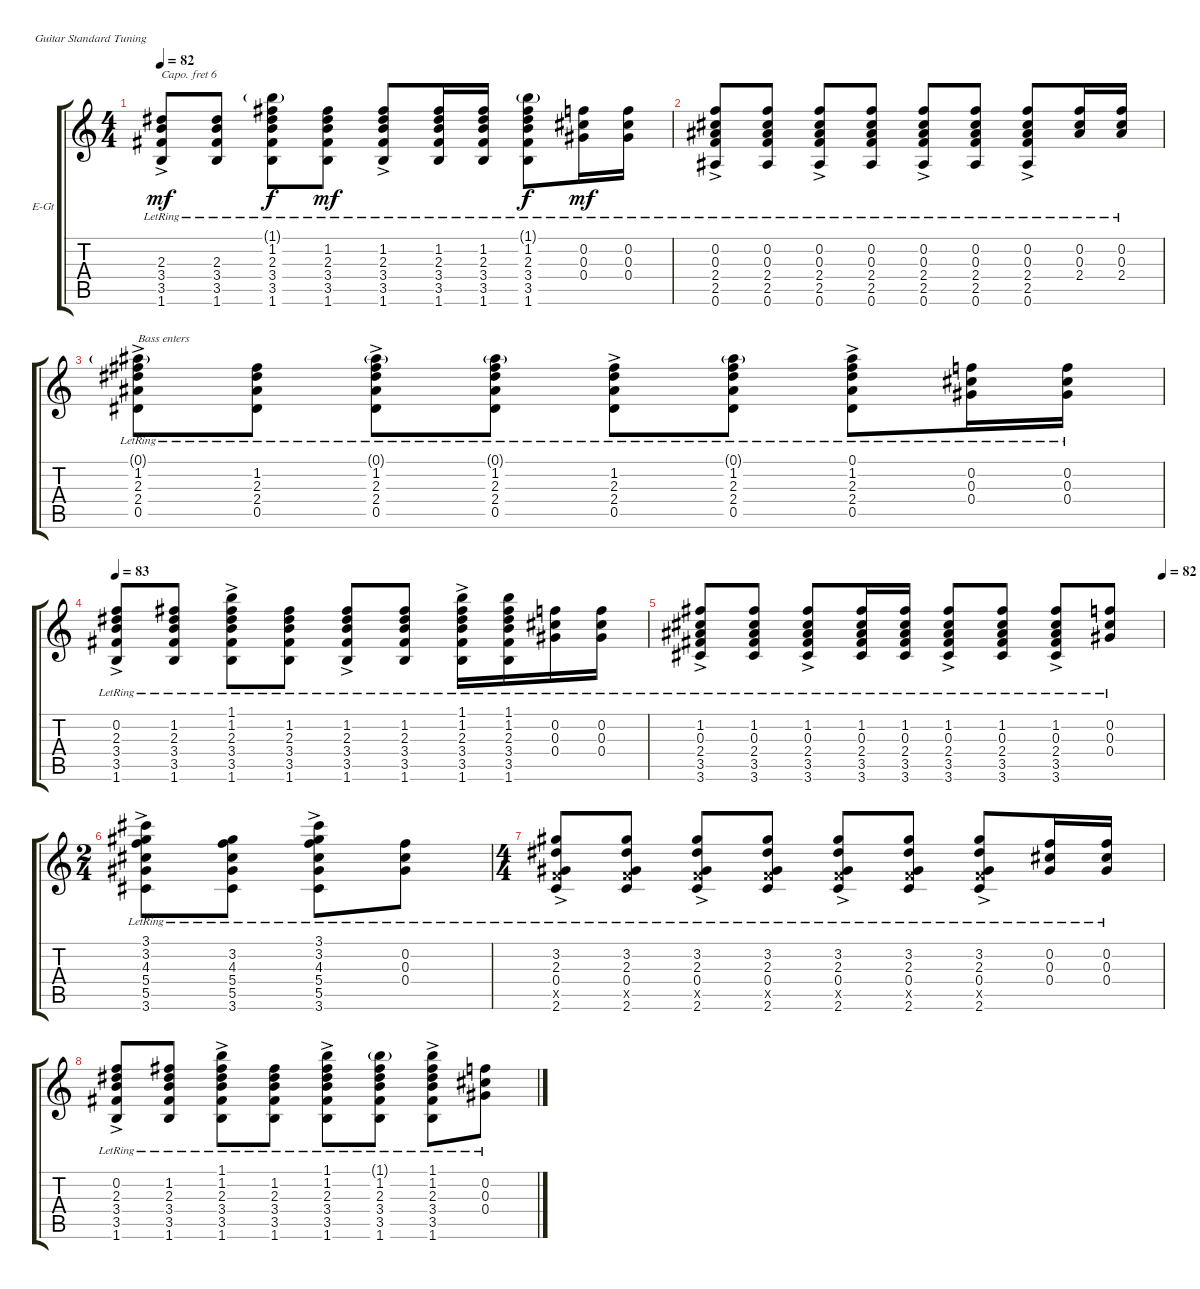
\defaultSystemsLayout 4
\bracketExtendMode groupsimilarinstruments
\firstSystemTrackNameOrientation horizontal
\otherSystemsTrackNameOrientation horizontal
\track ("Gtr. 1 (clean)" "E-Gt") {instrument electricguitarclean}
\staff {score tabs}
\capo 6
\tuning (E4 B3 G3 D3 A2 E2)
\ts (4 4)
\tempo 82
\clef g2
\ks c
(1.6{ac lr} 3.5{lr} 3.4{lr} 2.3{lr}).8{dy mf} (1.6{lr} 3.5{lr} 3.4{lr} 2.3{lr}).8 (1.6{lr} 3.5{lr} 3.4{lr} 2.3{lr} 1.2 1.1{g}).8{dy f} (1.6{lr} 3.5{lr} 3.4{lr} 2.3{lr} 1.2).8{dy mf} (1.6{ac lr} 3.5{lr} 3.4{lr} 2.3{lr} 1.2).8 (1.6{lr} 3.5{lr} 3.4{lr} 2.3{lr} 1.2).16 (1.6{lr} 3.5{lr} 3.4{lr} 2.3{lr} 1.2).16 (1.6{lr} 3.5{lr} 3.4{lr} 2.3{lr} 1.2 1.1{g}).8{dy f} (0.4{lr} 0.3{lr} 0.2).16{dy mf} (0.4{lr} 0.3{lr} 0.2).16 |
(2.5{lr} 2.4{lr} 0.3{lr} 0.6{ac lr} 0.2{lr}).8 (0.6{lr} 2.5{lr} 2.4{lr} 0.3 0.2).8 (2.5{lr} 2.4{lr} 0.3{lr} 0.6{ac lr} 0.2{lr}).8 (0.6{lr} 2.5{lr} 2.4{lr} 0.3 0.2).8 (2.5{lr} 2.4{lr} 0.3{lr} 0.6{ac lr} 0.2{lr}).8 (0.6{lr} 2.5{lr} 2.4{lr} 0.3 0.2).8 (2.5{lr} 2.4{lr} 0.3{lr} 0.6{ac lr} 0.2{lr}).8 (2.4{lr} 0.3{lr} 0.2).16 (2.4{lr} 0.3{lr} 0.2).16 |
(0.5{ac lr} 2.4{lr} 2.3{lr} 1.2{lr} 0.1{g}).8{txt "Bass enters"} (0.5{lr} 2.4{lr} 2.3{lr} 1.2{lr}).8 (0.5{ac lr} 2.4{lr} 2.3{lr} 1.2{lr} 0.1{g}).8 (0.5{lr} 2.4{lr} 2.3{lr} 1.2{lr} 0.1{g}).8 (0.5{ac lr} 2.4{lr} 2.3{lr} 1.2{lr}).8 (0.5{lr} 2.4{lr} 2.3{lr} 1.2{lr} 0.1{g}).8 (0.5{ac lr} 2.4{lr} 2.3{lr} 1.2{lr} 0.1).8 (0.4{lr} 0.3{lr} 0.2).16 (0.4{lr} 0.3{lr} 0.2).16 |
\tempo 83
(1.6{ac lr} 3.5{lr} 3.4{lr} 2.3{lr} 0.2).8 (1.6{lr} 3.5{lr} 3.4{lr} 2.3{lr} 1.2).8 (1.6{ac lr} 3.5{lr} 3.4{lr} 2.3{lr} 1.2 1.1).8 (1.6{lr} 3.5{lr} 3.4{lr} 2.3{lr} 1.2).8 (1.6{ac lr} 3.5{lr} 3.4{lr} 2.3{lr} 1.2).8 (1.6{lr} 3.5{lr} 3.4{lr} 2.3{lr} 1.2).8 (1.6{ac lr} 3.5{lr} 3.4{lr} 2.3{lr} 1.2 1.1).16 (1.6{lr} 3.5{lr} 3.4{lr} 2.3{lr} 1.2 1.1).16 (0.4{lr} 0.3{lr} 0.2).16 (0.4{lr} 0.3{lr} 0.2).16 |
\tempo (82 1)
(3.6{ac lr} 3.5{lr} 2.4{lr} 0.3{lr} 1.2{lr}).8 (3.6{lr} 3.5{lr} 2.4{lr} 0.3{lr} 1.2{lr}).8 (3.6{ac lr} 3.5{lr} 2.4{lr} 0.3{lr} 1.2{lr}).8 (3.6{lr} 3.5{lr} 2.4{lr} 0.3{lr} 1.2{lr}).16 (3.6{lr} 3.5{lr} 2.4{lr} 0.3{lr} 1.2{lr}).16 (3.6{ac lr} 3.5{lr} 2.4{lr} 0.3{lr} 1.2{lr}).8 (3.6{lr} 3.5{lr} 2.4{lr} 0.3{lr} 1.2{lr}).8 (3.6{ac lr} 3.5{lr} 2.4{lr} 0.3{lr} 1.2{lr}).8 (0.4{lr} 0.3{lr} 0.2).8 |
\ts (2 4)
(3.6{ac lr} 5.5{lr} 5.4{lr} 4.3{lr} 3.1 3.2).8 (3.6{lr} 5.5{lr} 5.4{lr} 4.3{lr} 3.2).8 (3.6{ac lr} 5.5{lr} 5.4{lr} 4.3{lr} 3.1 3.2).8 (0.4{lr} 0.3{lr} 0.2).8 |
\ts (4 4)
(2.6{ac lr} 2.5{x} 0.4{lr} 2.3{lr} 3.2{lr}).8 (2.6{lr} 2.5{x} 0.4{lr} 2.3{lr} 3.2{lr}).8 (2.6{ac lr} 2.5{x} 0.4{lr} 2.3{lr} 3.2{lr}).8 (2.6{lr} 2.5{x} 0.4{lr} 2.3{lr} 3.2{lr}).8 (2.6{ac lr} 2.5{x} 0.4{lr} 2.3{lr} 3.2{lr}).8 (2.6{lr} 2.5{x} 0.4{lr} 2.3{lr} 3.2{lr}).8 (2.6{ac lr} 2.5{x} 0.4{lr} 2.3{lr} 3.2{lr}).8 (0.4{lr} 0.3{lr} 0.2).16 (0.4{lr} 0.3{lr} 0.2).16 |
(1.6{ac lr} 3.5{lr} 3.4{lr} 2.3{lr} 0.2).8 (1.6{lr} 3.5{lr} 3.4{lr} 2.3{lr} 1.2).8 (1.6{ac lr} 3.5{lr} 3.4{lr} 2.3{lr} 1.2 1.1).8 (1.6{lr} 3.5{lr} 3.4{lr} 2.3{lr} 1.2).8 (1.6{ac lr} 3.5{lr} 3.4{lr} 2.3{lr} 1.2 1.1).8 (1.6{lr} 3.5{lr} 3.4{lr} 2.3{lr} 1.2 1.1{g}).8 (1.6{ac lr} 3.5{lr} 3.4{lr} 2.3{lr} 1.2 1.1).8 (0.4{lr} 0.3{lr} 0.2).8
